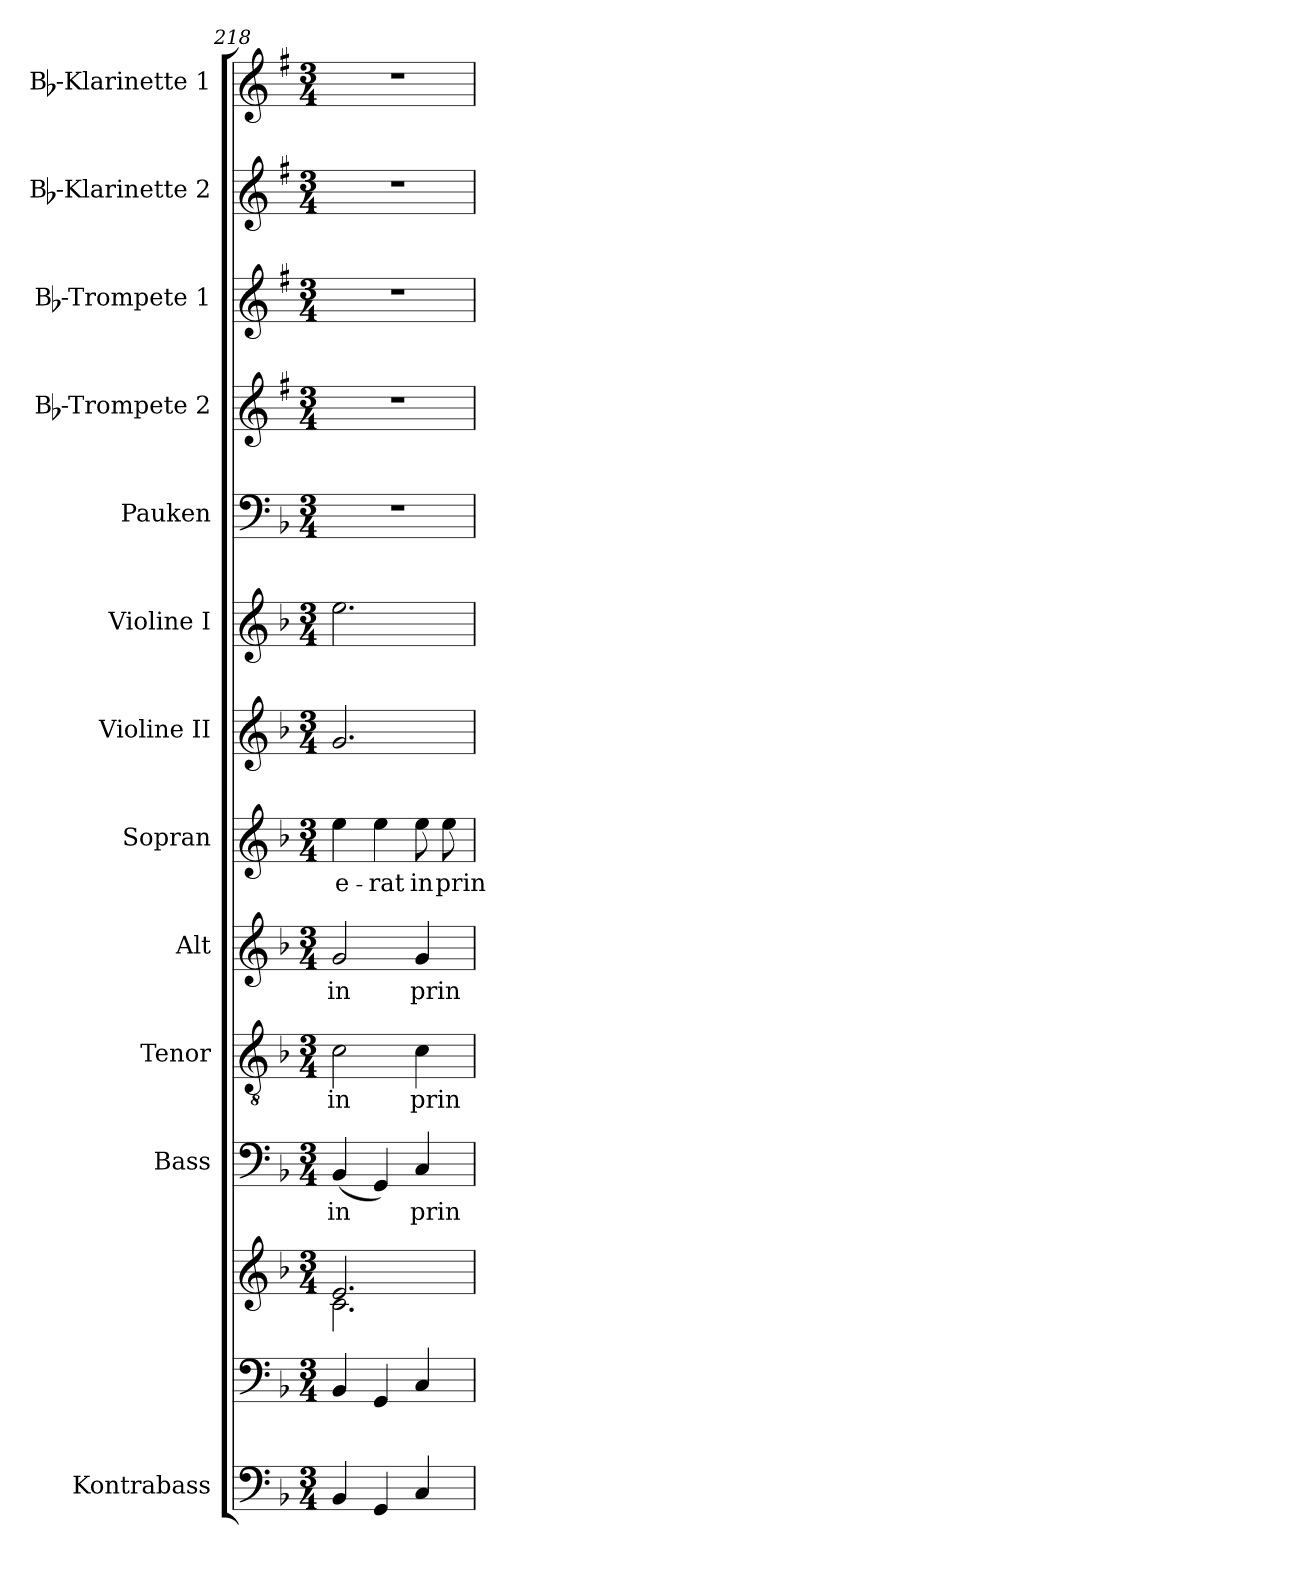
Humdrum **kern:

**kern	**kern	**kern	**kern	**text	**kern	**text	**kern	**text	**kern	**text	**kern	**kern	**kern	**kern	**kern	**kern	**kern
*part13	*part12	*part12	*part11	*part11	*part10	*part10	*part9	*part9	*part8	*part8	*part7	*part6	*part5	*part4	*part3	*part2	*part1
*staff14	*staff13	*staff12	*staff11	*staff11	*staff10	*staff10	*staff9	*staff9	*staff8	*staff8	*staff7	*staff6	*staff5	*staff4	*staff3	*staff2	*staff1
*I"Kontrabass	*	*	*I"Bass	*	*I"Tenor	*	*I"Alt	*	*I"Sopran	*	*I"Violine II	*I"Violine I	*I"Pauken	*I"Bb-Trompete 2	*I"Bb-Trompete 1	*I"Bb-Klarinette 2	*I"Bb-Klarinette 1
*I'Kb.	*	*	*I'B.	*	*I'T.	*	*I'A.	*	*I'S.	*	*I'Vl. II	*I'Vl. I	*I'Pk.	*I'Bb Trp. 2	*I'Bb Trp. 1	*I'Bb Kl. 2	*I'Bb Kl. 1
*clefF4	*clefF4	*clefG2	*clefF4	*	*clefGv2	*	*clefG2	*	*clefG2	*	*clefG2	*clefG2	*clefF4	*clefG2	*clefG2	*clefG2	*clefG2
*ITrd7c12	*	*	*	*	*	*	*	*	*	*	*	*	*	*ITrd1c2	*ITrd1c2	*ITrd1c2	*ITrd1c2
*k[b-]	*k[b-]	*k[b-]	*k[b-]	*	*k[b-]	*	*k[b-]	*	*k[b-]	*	*k[b-]	*k[b-]	*k[b-]	*k[b-]	*k[b-]	*k[b-]	*k[b-]
*F:	*F:	*F:	*F:	*	*F:	*	*F:	*	*F:	*	*F:	*F:	*F:	*F:	*F:	*F:	*F:
*M3/4	*M3/4	*M3/4	*M3/4	*	*M3/4	*	*M3/4	*	*M3/4	*	*M3/4	*M3/4	*M3/4	*M3/4	*M3/4	*M3/4	*M3/4
=218	=218	=218	=218	=218	=218	=218	=218	=218	=218	=218	=218	=218	=218	=218	=218	=218	=218
*	*	*^	*	*	*	*	*	*	*	*	*	*	*	*	*	*	*
!	!	!	!	!	!LO:LY:b	!	!LO:LY:b	!	!LO:LY:b	!	!LO:LY:b	!	!	!	!	!	!	!
4BBB-/	4BB-/	2.e/	2.c\	(<4BB-/	in	2c\	in	2g/	in	4ee\	e-	2.g/	2.ee\	2.r	2.r	2.r	2.r	2.r
!	!	!	!	!	!	!	!	!	!	!	!LO:LY:b	!	!	!	!	!	!	!
4GGG/	4GG/	.	.	4GG/)	.	.	.	.	.	4ee\	-rat	.	.	.	.	.	.	.
!	!	!	!	!	!LO:LY:b	!	!LO:LY:b	!	!LO:LY:b	!	!LO:LY:b	!	!	!	!	!	!	!
4CC/	4C/	.	.	4C/	prin-	4c\	prin-	4g/	prin-	8ee\	in	.	.	.	.	.	.	.
!	!	!	!	!	!	!	!	!	!	!	!LO:LY:b	!	!	!	!	!	!	!
.	.	.	.	.	.	.	.	.	.	8ee\	prin-	.	.	.	.	.	.	.
*	*	*v	*v	*	*	*	*	*	*	*	*	*	*	*	*	*	*	*
=	=	=	=	=	=	=	=	=	=	=	=	=	=	=	=	=	=
*-	*-	*-	*-	*-	*-	*-	*-	*-	*-	*-	*-	*-	*-	*-	*-	*-	*-
